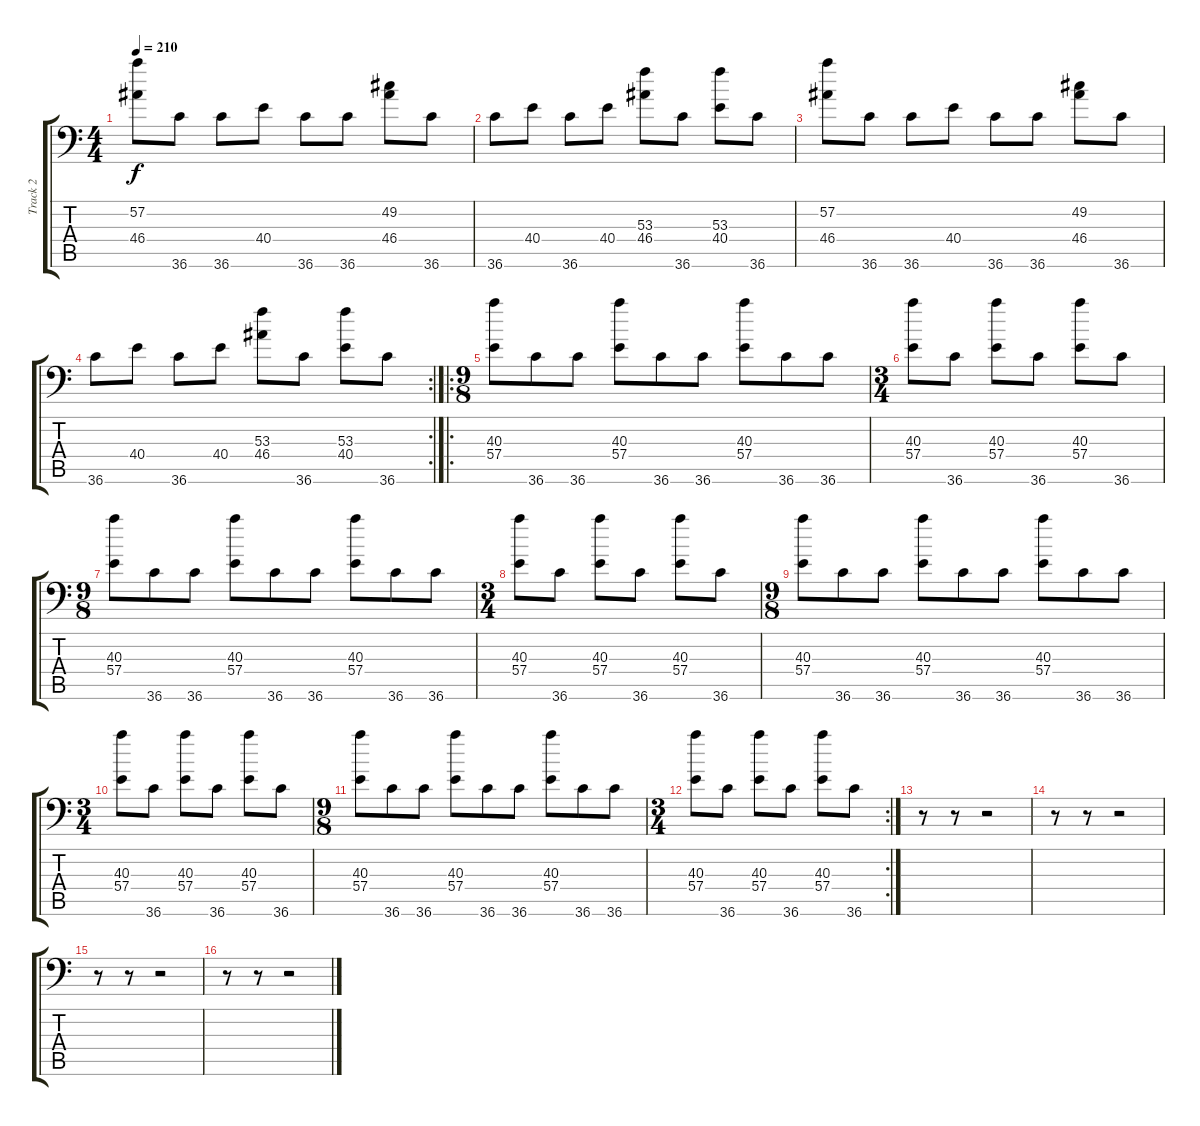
\track ("Track 2" "Track 2") {instrument acousticgrandpiano}
\staff {score tabs}
\tuning (C-1 C-1 C-1 C-1 C-1 C-1) {hide}
\ts (4 4)
\tempo 210
\clef f4
\ks c
(57.2 46.4).8{dy f} 36.6.8 36.6.8 40.4.8 36.6.8 36.6.8 (49.2 46.4).8 36.6.8 |
36.6.8 40.4.8 36.6.8 40.4.8 (53.3 46.4).8 36.6.8 (53.3 40.4).8 36.6.8 |
(57.2 46.4).8 36.6.8 36.6.8 40.4.8 36.6.8 36.6.8 (49.2 46.4).8 36.6.8 |
\rc 2
36.6.8 40.4.8 36.6.8 40.4.8 (53.3 46.4).8 36.6.8 (53.3 40.4).8 36.6.8 |
\ro
\ts (9 8)
(40.3 57.4).8 36.6.8 36.6.8 (40.3 57.4).8 36.6.8 36.6.8 (40.3 57.4).8 36.6.8 36.6.8 |
\ts (3 4)
(40.3 57.4).8 36.6.8 (40.3 57.4).8 36.6.8 (40.3 57.4).8 36.6.8 |
\ts (9 8)
(40.3 57.4).8 36.6.8 36.6.8 (40.3 57.4).8 36.6.8 36.6.8 (40.3 57.4).8 36.6.8 36.6.8 |
\ts (3 4)
(40.3 57.4).8 36.6.8 (40.3 57.4).8 36.6.8 (40.3 57.4).8 36.6.8 |
\ts (9 8)
(40.3 57.4).8 36.6.8 36.6.8 (40.3 57.4).8 36.6.8 36.6.8 (40.3 57.4).8 36.6.8 36.6.8 |
\ts (3 4)
(40.3 57.4).8 36.6.8 (40.3 57.4).8 36.6.8 (40.3 57.4).8 36.6.8 |
\ts (9 8)
(40.3 57.4).8 36.6.8 36.6.8 (40.3 57.4).8 36.6.8 36.6.8 (40.3 57.4).8 36.6.8 36.6.8 |
\rc 2
\ts (3 4)
(40.3 57.4).8 36.6.8 (40.3 57.4).8 36.6.8 (40.3 57.4).8 36.6.8 |
r.8 r.8 r.2 |
r.8 r.8 r.2 |
r.8 r.8 r.2 |
r.8 r.8 r.2
